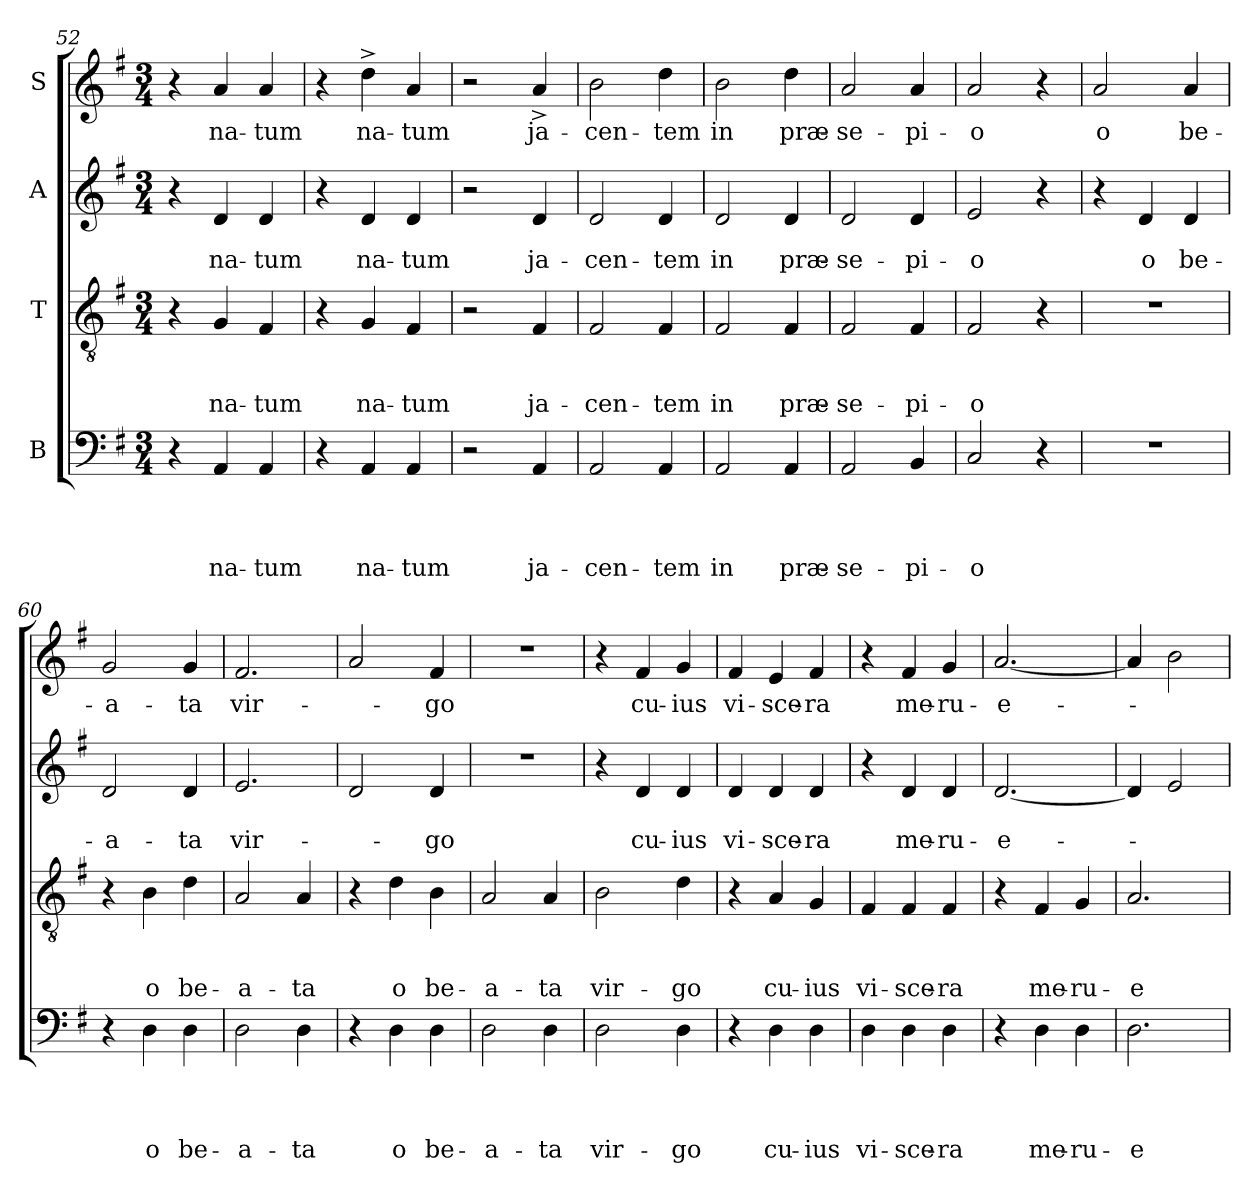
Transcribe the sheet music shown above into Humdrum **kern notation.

**kern	**text	**text	**text	**text	**kern	**text	**text	**text	**kern	**text	**text	**kern	**text
*part4	*part4	*part4	*part4	*part4	*part3	*part3	*part3	*part3	*part2	*part2	*part2	*part1	*part1
*staff4	*staff4	*staff4	*staff4	*staff4	*staff3	*staff3	*staff3	*staff3	*staff2	*staff2	*staff2	*staff1	*staff1
*I"B	*	*	*	*	*I"T	*	*	*	*I"A	*	*	*I"S	*
*clefF4	*	*	*	*	*clefGv2	*	*	*	*clefG2	*	*	*clefG2	*
*k[f#]	*	*	*	*	*k[f#]	*	*	*	*k[f#]	*	*	*k[f#]	*
*G:	*	*	*	*	*G:	*	*	*	*G:	*	*	*G:	*
*M3/4	*	*	*	*	*M3/4	*	*	*	*M3/4	*	*	*M3/4	*
=52	=52	=52	=52	=52	=52	=52	=52	=52	=52	=52	=52	=52	=52
4r	.	.	.	.	4r	.	.	.	4r	.	.	4r	.
!	!	!	!	!LO:LY:b	!	!	!	!LO:LY:b	!	!	!LO:LY:b	!	!LO:LY:b
4AA/	.	.	.	na-	4G/	.	.	na-	4d/	.	na-	4a/	na-
!	!	!	!	!LO:LY:b	!	!	!	!LO:LY:b	!	!	!LO:LY:b	!	!LO:LY:b
4AA/	.	.	.	-tum	4F#/	.	.	-tum	4d/	.	-tum	4a/	-tum
=53	=53	=53	=53	=53	=53	=53	=53	=53	=53	=53	=53	=53	=53
4r	.	.	.	.	4r	.	.	.	4r	.	.	4r	.
!	!	!	!	!LO:LY:b	!	!	!	!LO:LY:b	!	!	!LO:LY:b	!	!LO:LY:b
4AA/	.	.	.	na-	4G/	.	.	na-	4d/	.	na-	4dd^>\	na-
!	!	!	!	!LO:LY:b	!	!	!	!LO:LY:b	!	!	!LO:LY:b	!	!LO:LY:b
4AA/	.	.	.	-tum	4F#/	.	.	-tum	4d/	.	-tum	4a/	-tum
=54	=54	=54	=54	=54	=54	=54	=54	=54	=54	=54	=54	=54	=54
2r	.	.	.	.	2r	.	.	.	2r	.	.	2r	.
!	!	!	!	!LO:LY:b	!	!	!	!LO:LY:b	!	!	!LO:LY:b	!	!LO:LY:b
4AA/	.	.	.	ja-	4F#/	.	.	ja-	4d/	.	ja-	4a^</	ja-
=55	=55	=55	=55	=55	=55	=55	=55	=55	=55	=55	=55	=55	=55
!	!	!	!	!LO:LY:b	!	!	!	!LO:LY:b	!	!	!LO:LY:b	!	!LO:LY:b
2AA/	.	.	.	-cen-	2F#/	.	.	-cen-	2d/	.	-cen-	2b\	-cen-
!	!	!	!	!LO:LY:b	!	!	!	!LO:LY:b	!	!	!LO:LY:b	!	!LO:LY:b
4AA/	.	.	.	-tem	4F#/	.	.	-tem	4d/	.	-tem	4dd\	-tem
=56	=56	=56	=56	=56	=56	=56	=56	=56	=56	=56	=56	=56	=56
!	!	!	!	!LO:LY:b	!	!	!	!LO:LY:b	!	!	!LO:LY:b	!	!LO:LY:b
2AA/	.	.	.	in	2F#/	.	.	in	2d/	.	in	2b\	in
!	!	!	!	!LO:LY:b	!	!	!	!LO:LY:b	!	!	!LO:LY:b	!	!LO:LY:b
4AA/	.	.	.	præ-	4F#/	.	.	præ-	4d/	.	præ-	4dd\	præ-
=57	=57	=57	=57	=57	=57	=57	=57	=57	=57	=57	=57	=57	=57
!	!	!	!	!LO:LY:b	!	!	!	!LO:LY:b	!	!	!LO:LY:b	!	!LO:LY:b
2AA/	.	.	.	-se-	2F#/	.	.	-se-	2d/	.	-se-	2a/	-se-
!	!	!	!	!LO:LY:b	!	!	!	!LO:LY:b	!	!	!LO:LY:b	!	!LO:LY:b
4BB/	.	.	.	-pi-	4F#/	.	.	-pi-	4d/	.	-pi-	4a/	-pi-
=58	=58	=58	=58	=58	=58	=58	=58	=58	=58	=58	=58	=58	=58
!	!	!	!	!LO:LY:b	!	!	!	!LO:LY:b	!	!	!LO:LY:b	!	!LO:LY:b
2C/	.	.	.	-o	2F#/	.	.	-o	2e/	.	-o	2a/	-o
4r	.	.	.	.	4r	.	.	.	4r	.	.	4r	.
!!LO:PB:g=z
=59	=59	=59	=59	=59	=59	=59	=59	=59	=59	=59	=59	=59	=59
!LO:N:vis=1	!	!	!	!	!LO:N:vis=1	!	!	!	!	!	!	!	!LO:LY:b
2.r	.	.	.	.	2.r	.	.	.	4r	.	.	2a/	o
!	!	!	!	!	!	!	!	!	!	!	!LO:LY:b	!	!
.	.	.	.	.	.	.	.	.	4d/	.	o	.	.
!	!	!	!	!	!	!	!	!	!	!	!LO:LY:b	!	!LO:LY:b
.	.	.	.	.	.	.	.	.	4d/	.	be-	4a/	be-
=60	=60	=60	=60	=60	=60	=60	=60	=60	=60	=60	=60	=60	=60
!	!	!	!	!	!	!	!	!	!	!	!LO:LY:b	!	!LO:LY:b
4r	.	.	.	.	4r	.	.	.	2d/	.	-a-	2g/	-a-
!	!	!	!	!LO:LY:b	!	!	!	!LO:LY:b	!	!	!	!	!
4D\	.	.	.	o	4B\	.	.	o	.	.	.	.	.
!	!	!	!	!LO:LY:b	!	!	!	!LO:LY:b	!	!	!LO:LY:b	!	!LO:LY:b
4D\	.	.	.	be-	4d\	.	.	be-	4d/	.	-ta	4g/	-ta
=61	=61	=61	=61	=61	=61	=61	=61	=61	=61	=61	=61	=61	=61
!	!	!	!	!LO:LY:b	!	!	!	!LO:LY:b	!	!	!LO:LY:b	!	!LO:LY:b
2D\	.	.	.	-a-	2A/	.	.	-a-	2.e/	.	vir-	2.f#/	vir-
!	!	!	!	!LO:LY:b	!	!	!	!LO:LY:b	!	!	!	!	!
4D\	.	.	.	-ta	4A/	.	.	-ta	.	.	.	.	.
=62	=62	=62	=62	=62	=62	=62	=62	=62	=62	=62	=62	=62	=62
4r	.	.	.	.	4r	.	.	.	2d/	.	.	2a/	.
!	!	!	!	!LO:LY:b	!	!	!	!LO:LY:b	!	!	!	!	!
4D\	.	.	.	o	4d\	.	.	o	.	.	.	.	.
!	!	!	!	!LO:LY:b	!	!	!	!LO:LY:b	!	!	!LO:LY:b	!	!LO:LY:b
4D\	.	.	.	be-	4B\	.	.	be-	4d/	.	-go	4f#/	-go
=63	=63	=63	=63	=63	=63	=63	=63	=63	=63	=63	=63	=63	=63
!	!	!	!	!LO:LY:b	!	!	!	!LO:LY:b	!LO:N:vis=1	!	!	!LO:N:vis=1	!
2D\	.	.	.	-a-	2A/	.	.	-a-	2.r	.	.	2.r	.
!	!	!	!	!LO:LY:b	!	!	!	!LO:LY:b	!	!	!	!	!
4D\	.	.	.	-ta	4A/	.	.	-ta	.	.	.	.	.
=64	=64	=64	=64	=64	=64	=64	=64	=64	=64	=64	=64	=64	=64
!	!	!	!	!LO:LY:b	!	!	!	!LO:LY:b	!	!	!	!	!
2D\	.	.	.	vir-	2B\	.	.	vir-	4r	.	.	4r	.
!	!	!	!	!	!	!	!	!	!	!	!LO:LY:b	!	!LO:LY:b
.	.	.	.	.	.	.	.	.	4d/	.	cu-	4f#/	cu-
!	!	!	!	!LO:LY:b	!	!	!	!LO:LY:b	!	!	!LO:LY:b	!	!LO:LY:b
4D\	.	.	.	-go	4d\	.	.	-go	4d/	.	-ius	4g/	-ius
=65	=65	=65	=65	=65	=65	=65	=65	=65	=65	=65	=65	=65	=65
!	!	!	!	!	!	!	!	!	!	!	!LO:LY:b	!	!LO:LY:b
4r	.	.	.	.	4r	.	.	.	4d/	.	vi-	4f#/	vi-
!	!	!	!	!LO:LY:b	!	!	!	!LO:LY:b	!	!	!LO:LY:b	!	!LO:LY:b
4D\	.	.	.	cu-	4A/	.	.	cu-	4d/	.	-sce-	4e/	-sce-
!	!	!	!	!LO:LY:b	!	!	!	!LO:LY:b	!	!	!LO:LY:b	!	!LO:LY:b
4D\	.	.	.	-ius	4G/	.	.	-ius	4d/	.	-ra	4f#/	-ra
=66	=66	=66	=66	=66	=66	=66	=66	=66	=66	=66	=66	=66	=66
!	!	!	!	!LO:LY:b	!	!	!	!LO:LY:b	!	!	!	!	!
4D\	.	.	.	vi-	4F#/	.	.	vi-	4r	.	.	4r	.
!	!	!	!	!LO:LY:b	!	!	!	!LO:LY:b	!	!	!LO:LY:b	!	!LO:LY:b
4D\	.	.	.	-sce-	4F#/	.	.	-sce-	4d/	.	me-	4f#/	me-
!	!	!	!	!LO:LY:b	!	!	!	!LO:LY:b	!	!	!LO:LY:b	!	!LO:LY:b
4D\	.	.	.	-ra	4F#/	.	.	-ra	4d/	.	-ru-	4g/	-ru-
=67	=67	=67	=67	=67	=67	=67	=67	=67	=67	=67	=67	=67	=67
!	!	!	!	!	!	!	!	!	!	!	!LO:LY:b	!	!LO:LY:b
4r	.	.	.	.	4r	.	.	.	[<2.d/	.	-e-	[<2.a/	-e-
!	!	!	!	!LO:LY:b	!	!	!	!LO:LY:b	!	!	!	!	!
4D\	.	.	.	me-	4F#/	.	.	me-	.	.	.	.	.
!	!	!	!	!LO:LY:b	!	!	!	!LO:LY:b	!	!	!	!	!
4D\	.	.	.	-ru-	4G/	.	.	-ru-	.	.	.	.	.
=68	=68	=68	=68	=68	=68	=68	=68	=68	=68	=68	=68	=68	=68
!	!	!	!	!LO:LY:b	!	!	!	!LO:LY:b	!	!	!	!	!
2.D\	.	.	.	-e-	2.A/	.	.	-e-	4d/]	.	.	4a/]	.
.	.	.	.	.	.	.	.	.	2e/	.	.	2b\	.
=	=	=	=	=	=	=	=	=	=	=	=	=	=
*-	*-	*-	*-	*-	*-	*-	*-	*-	*-	*-	*-	*-	*-
